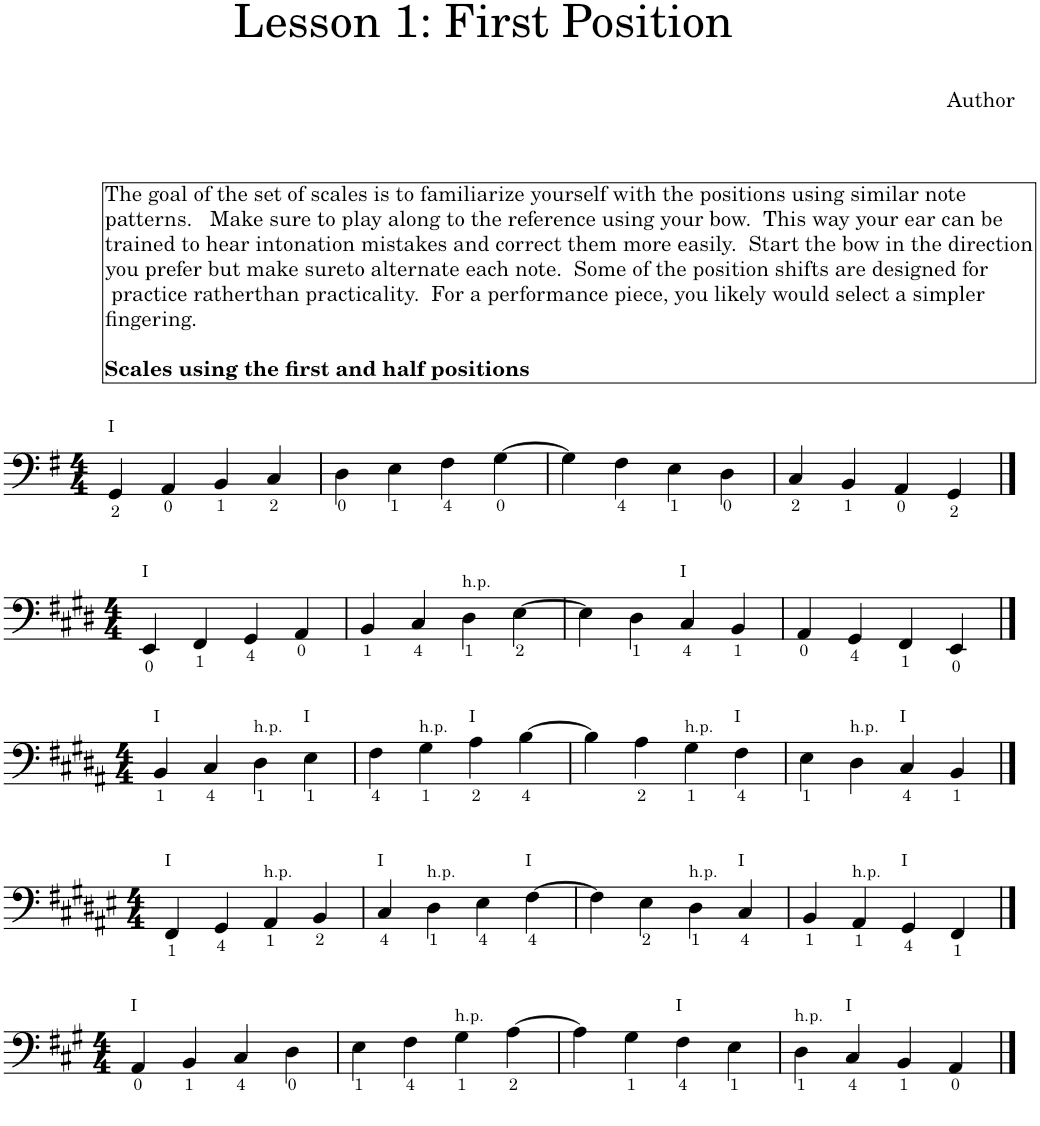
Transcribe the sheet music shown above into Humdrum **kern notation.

**kern
*part1
*staff1
*I"Contrabass
*I'Cb.
*clefF4
*Trd7c12
*k[f#]
*M4/4
=1
!LO:TX:a:t=The goal of the set of scales is to familiarize yourself with the positions using similar note
!LO:TX:a:t=patterns.   Make sure to play along to the reference using your bow.  This way your ear can be
!LO:TX:a:t=trained to hear intonation mistakes and correct them more easily.  Start the bow in the direction
!LO:TX:a:t=you prefer but make sureto alternate each note.  Some of the position shifts are designed for
!LO:TX:a:t=practice ratherthan practicality.  For a performance piece, you likely would select a simpler
!LO:TX:a:t=fingering.
!LO:TX:a:B:t=Scales using the first and half positions
!LO:TX:a:t=I
4GG</
4AA</
4BB</
4C</
=2
4D<\
4E<\
4F#<\
[4G<\
=3
4G\]
4F#<\
4E<\
4D<\
=4
4C</
4BB</
4AA</
4GG</
!!LO:LB:g=z
==1
*k[f#c#g#d#]
*M4/4
!LO:TX:a:t=I
4EE</
4FF#</
4GG#</
4AA</
=2
4BB</
4C#</
!LO:TX:a:t=h.p.
4D#<\
[4E<\
=3
4E\]
4D#<\
!LO:TX:a:t=I
4C#</
4BB</
=4
4AA</
4GG#</
4FF#</
4EE</
!!LO:LB:g=z
==1
*k[f#c#g#d#a#]
*M4/4
!LO:TX:a:t=I
4BB</
4C#</
!LO:TX:a:t=h.p.
4D#<\
!LO:TX:a:t=I
4E<\
=2
4F#<\
!LO:TX:a:t=h.p.
4G#<\
!LO:TX:a:t=I
4A#<\
[4B<\
=3
4B\]
4A#<\
!LO:TX:a:t=h.p.
4G#<\
!LO:TX:a:t=I
4F#<\
=4
4E<\
!LO:TX:a:t=h.p.
4D#\
!LO:TX:a:t=I
4C#</
4BB</
!!LO:LB:g=z
==1
*k[f#c#g#d#a#e#]
*M4/4
!LO:TX:a:t=I
4FF#</
4GG#</
!LO:TX:a:t=h.p.
4AA#</
4BB</
=2
!LO:TX:a:t=I
4C#</
!LO:TX:a:t=h.p.
4D#<\
4E#<\
!LO:TX:a:t=I
[4F#<\
=3
4F#\]
4E#<\
!LO:TX:a:t=h.p.
4D#<\
!LO:TX:a:t=I
4C#</
=4
4BB</
!LO:TX:a:t=h.p.
4AA#</
!LO:TX:a:t=I
4GG#</
4FF#</
!!LO:LB:g=z
==1
*k[f#c#g#]
*M4/4
!LO:TX:a:t=I
4AA</
4BB</
4C#</
4D<\
=2
4E<\
4F#<\
!LO:TX:a:t=h.p.
4G#<\
[4A<\
=3
4A\]
4G#<\
!LO:TX:a:t=I
4F#<\
4E<\
=4
!LO:TX:a:t=h.p.
4D<\
!LO:TX:a:t=I
4C#</
4BB</
4AA</
==
*-
